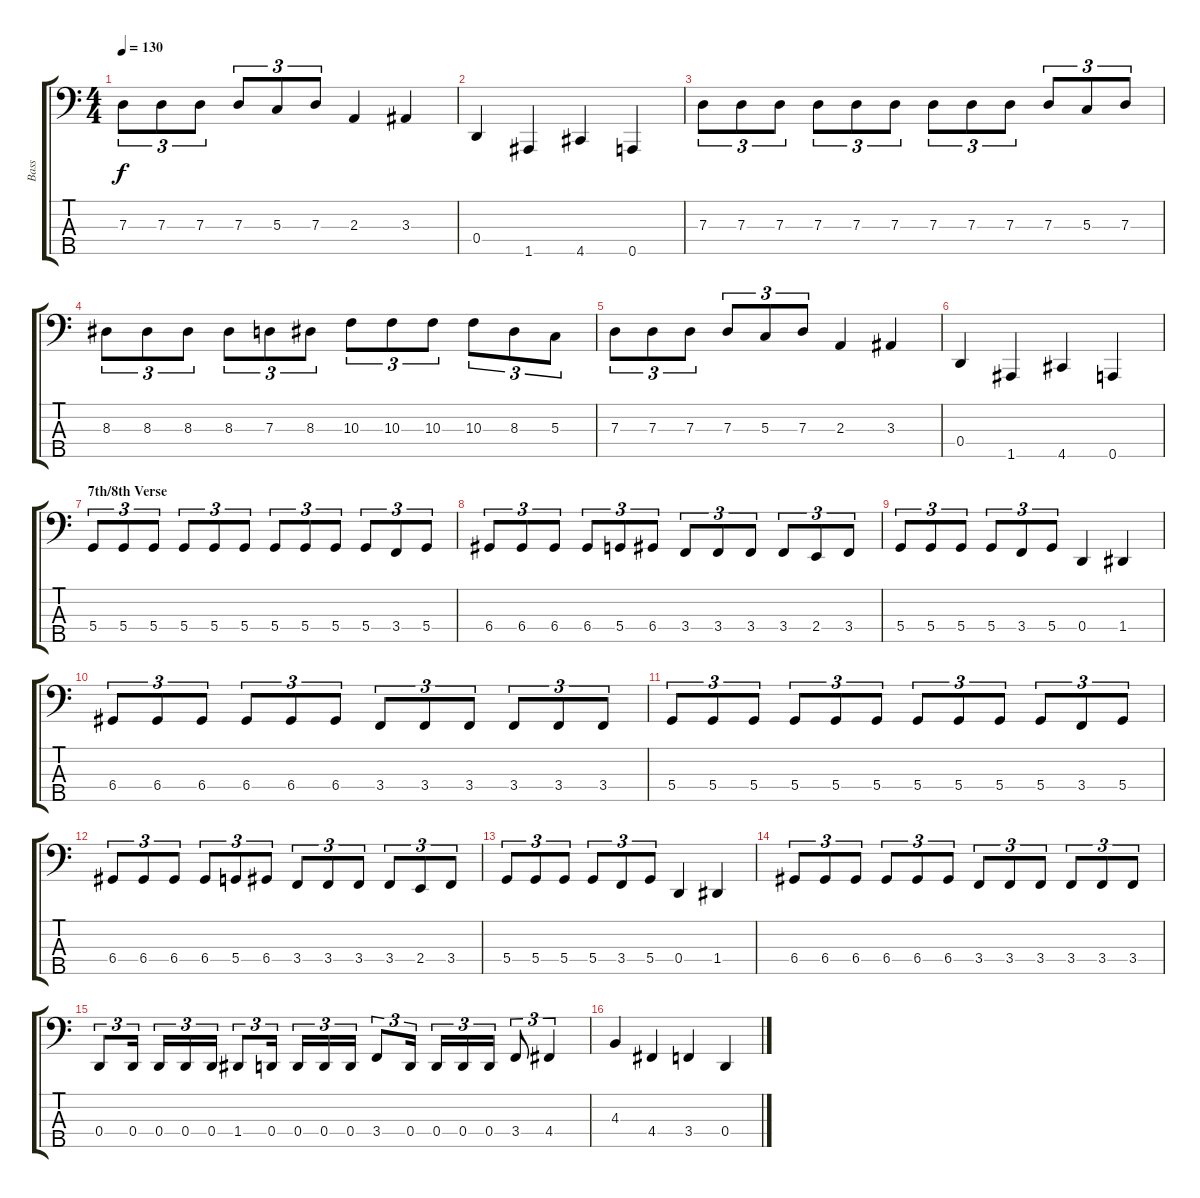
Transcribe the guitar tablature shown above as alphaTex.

\track ("Bass" "Bass") {instrument electricbassfinger}
\staff {score tabs}
\tuning (F2 C2 G1 D1 A0) {hide}
\ts (4 4)
\tempo 130
\clef f4
\ks c
7.3.8{tu (3 2) dy f} 7.3.8{tu (3 2)} 7.3.8{tu (3 2)} 7.3.8{tu (3 2)} 5.3.8{tu (3 2)} 7.3.8{tu (3 2)} 2.3.4 3.3.4 |
0.4.4 1.5.4 4.5.4 0.5.4 |
7.3.8{tu (3 2)} 7.3.8{tu (3 2)} 7.3.8{tu (3 2)} 7.3.8{tu (3 2)} 7.3.8{tu (3 2)} 7.3.8{tu (3 2)} 7.3.8{tu (3 2)} 7.3.8{tu (3 2)} 7.3.8{tu (3 2)} 7.3.8{tu (3 2)} 5.3.8{tu (3 2)} 7.3.8{tu (3 2)} |
8.3.8{tu (3 2)} 8.3.8{tu (3 2)} 8.3.8{tu (3 2)} 8.3.8{tu (3 2)} 7.3.8{tu (3 2)} 8.3.8{tu (3 2)} 10.3.8{tu (3 2)} 10.3.8{tu (3 2)} 10.3.8{tu (3 2)} 10.3.8{tu (3 2)} 8.3.8{tu (3 2)} 5.3.8{tu (3 2)} |
7.3.8{tu (3 2)} 7.3.8{tu (3 2)} 7.3.8{tu (3 2)} 7.3.8{tu (3 2)} 5.3.8{tu (3 2)} 7.3.8{tu (3 2)} 2.3.4 3.3.4 |
0.4.4 1.5.4 4.5.4 0.5.4 |
\section ("" "7th/8th Verse")
5.4.8{tu (3 2)} 5.4.8{tu (3 2)} 5.4.8{tu (3 2)} 5.4.8{tu (3 2)} 5.4.8{tu (3 2)} 5.4.8{tu (3 2)} 5.4.8{tu (3 2)} 5.4.8{tu (3 2)} 5.4.8{tu (3 2)} 5.4.8{tu (3 2)} 3.4.8{tu (3 2)} 5.4.8{tu (3 2)} |
6.4.8{tu (3 2)} 6.4.8{tu (3 2)} 6.4.8{tu (3 2)} 6.4.8{tu (3 2)} 5.4.8{tu (3 2)} 6.4.8{tu (3 2)} 3.4.8{tu (3 2)} 3.4.8{tu (3 2)} 3.4.8{tu (3 2)} 3.4.8{tu (3 2)} 2.4.8{tu (3 2)} 3.4.8{tu (3 2)} |
5.4.8{tu (3 2)} 5.4.8{tu (3 2)} 5.4.8{tu (3 2)} 5.4.8{tu (3 2)} 3.4.8{tu (3 2)} 5.4.8{tu (3 2)} 0.4.4 1.4.4 |
6.4.8{tu (3 2)} 6.4.8{tu (3 2)} 6.4.8{tu (3 2)} 6.4.8{tu (3 2)} 6.4.8{tu (3 2)} 6.4.8{tu (3 2)} 3.4.8{tu (3 2)} 3.4.8{tu (3 2)} 3.4.8{tu (3 2)} 3.4.8{tu (3 2)} 3.4.8{tu (3 2)} 3.4.8{tu (3 2)} |
5.4.8{tu (3 2)} 5.4.8{tu (3 2)} 5.4.8{tu (3 2)} 5.4.8{tu (3 2)} 5.4.8{tu (3 2)} 5.4.8{tu (3 2)} 5.4.8{tu (3 2)} 5.4.8{tu (3 2)} 5.4.8{tu (3 2)} 5.4.8{tu (3 2)} 3.4.8{tu (3 2)} 5.4.8{tu (3 2)} |
6.4.8{tu (3 2)} 6.4.8{tu (3 2)} 6.4.8{tu (3 2)} 6.4.8{tu (3 2)} 5.4.8{tu (3 2)} 6.4.8{tu (3 2)} 3.4.8{tu (3 2)} 3.4.8{tu (3 2)} 3.4.8{tu (3 2)} 3.4.8{tu (3 2)} 2.4.8{tu (3 2)} 3.4.8{tu (3 2)} |
5.4.8{tu (3 2)} 5.4.8{tu (3 2)} 5.4.8{tu (3 2)} 5.4.8{tu (3 2)} 3.4.8{tu (3 2)} 5.4.8{tu (3 2)} 0.4.4 1.4.4 |
6.4.8{tu (3 2)} 6.4.8{tu (3 2)} 6.4.8{tu (3 2)} 6.4.8{tu (3 2)} 6.4.8{tu (3 2)} 6.4.8{tu (3 2)} 3.4.8{tu (3 2)} 3.4.8{tu (3 2)} 3.4.8{tu (3 2)} 3.4.8{tu (3 2)} 3.4.8{tu (3 2)} 3.4.8{tu (3 2)} |
0.4.8{tu (3 2)} 0.4.16{tu (3 2)} 0.4.16{tu (3 2)} 0.4.16{tu (3 2)} 0.4.16{tu (3 2)} 1.4.8{tu (3 2)} 0.4.16{tu (3 2)} 0.4.16{tu (3 2)} 0.4.16{tu (3 2)} 0.4.16{tu (3 2)} 3.4.8{tu (3 2)} 0.4.16{tu (3 2)} 0.4.16{tu (3 2)} 0.4.16{tu (3 2)} 0.4.16{tu (3 2)} 3.4.8{tu (3 2)} 4.4.4{tu (3 2)} |
4.3.4 4.4.4 3.4.4 0.4.4
